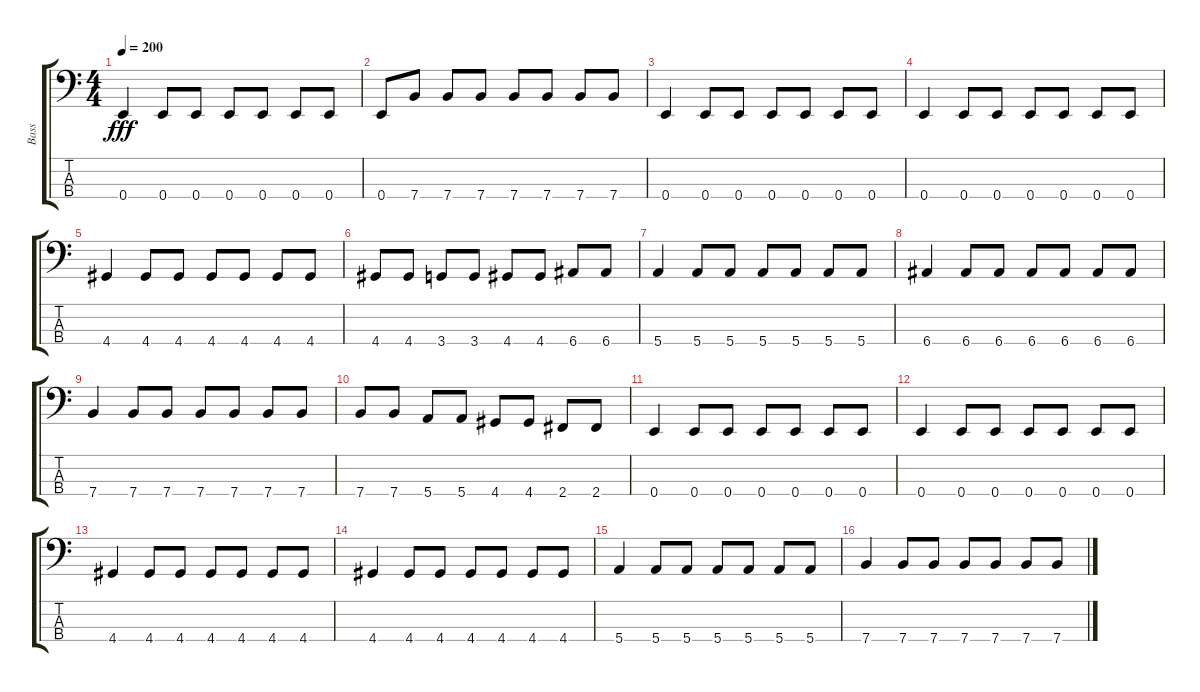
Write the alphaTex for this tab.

\track ("Bass" "Bass") {instrument electricbassfinger}
\staff {score tabs}
\tuning (G2 D2 A1 E1) {hide}
\ts (4 4)
\tempo 200
\clef f4
\ks c
0.4.4{dy fff} 0.4.8 0.4.8 0.4.8 0.4.8 0.4.8 0.4.8 |
0.4.8 7.4.8 7.4.8 7.4.8 7.4.8 7.4.8 7.4.8 7.4.8 |
0.4.4 0.4.8 0.4.8 0.4.8 0.4.8 0.4.8 0.4.8 |
0.4.4 0.4.8 0.4.8 0.4.8 0.4.8 0.4.8 0.4.8 |
4.4.4 4.4.8 4.4.8 4.4.8 4.4.8 4.4.8 4.4.8 |
4.4.8 4.4.8 3.4.8 3.4.8 4.4.8 4.4.8 6.4.8 6.4.8 |
5.4.4 5.4.8 5.4.8 5.4.8 5.4.8 5.4.8 5.4.8 |
6.4.4 6.4.8 6.4.8 6.4.8 6.4.8 6.4.8 6.4.8 |
7.4.4 7.4.8 7.4.8 7.4.8 7.4.8 7.4.8 7.4.8 |
7.4.8 7.4.8 5.4.8 5.4.8 4.4.8 4.4.8 2.4.8 2.4.8 |
0.4.4 0.4.8 0.4.8 0.4.8 0.4.8 0.4.8 0.4.8 |
0.4.4 0.4.8 0.4.8 0.4.8 0.4.8 0.4.8 0.4.8 |
4.4.4 4.4.8 4.4.8 4.4.8 4.4.8 4.4.8 4.4.8 |
4.4.4 4.4.8 4.4.8 4.4.8 4.4.8 4.4.8 4.4.8 |
5.4.4 5.4.8 5.4.8 5.4.8 5.4.8 5.4.8 5.4.8 |
7.4.4 7.4.8 7.4.8 7.4.8 7.4.8 7.4.8 7.4.8
